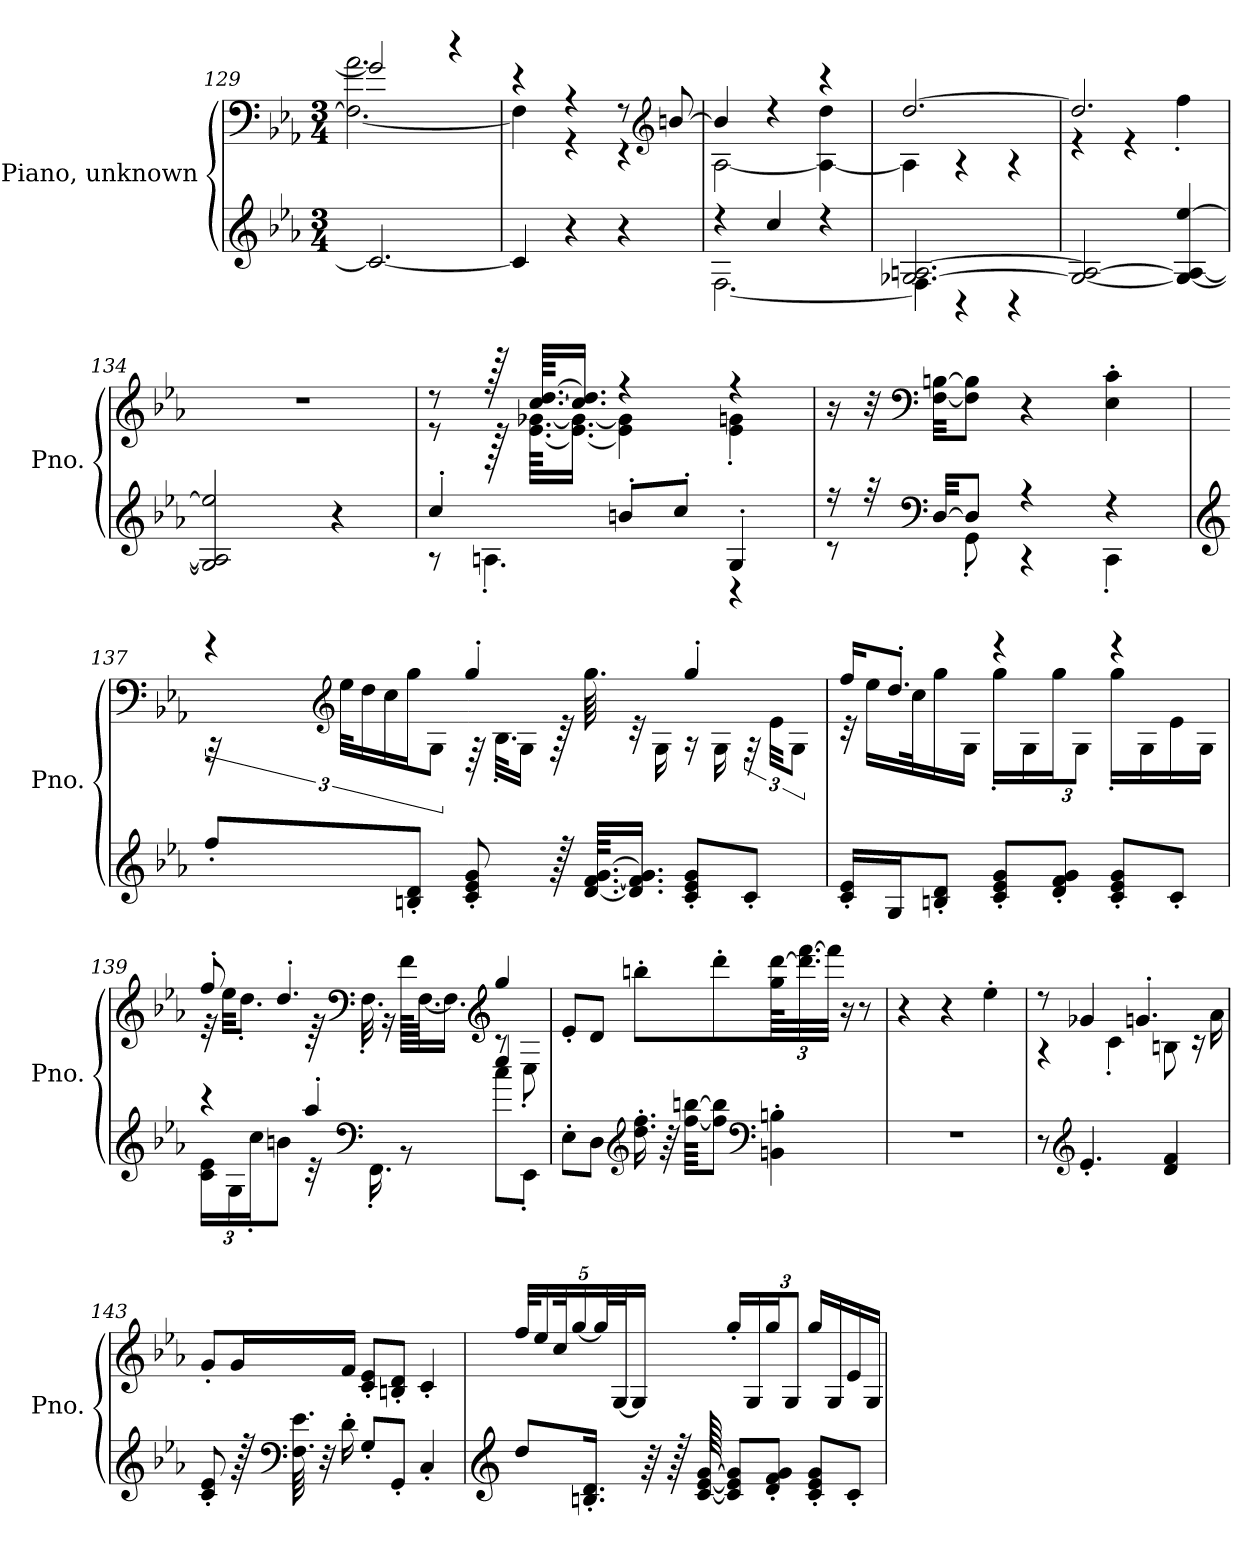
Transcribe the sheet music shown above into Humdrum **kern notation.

**kern	**kern
*part1	*part1
*staff2	*staff1
*I"Piano, unknown	*
*I'Pno.	*
*clefG2	*clefF4
*k[b-e-a-]	*k[b-e-a-]
*M3/4	*M3/4
=129	=129
*	*^
2.c/_	2g/]	2.F\_ 2.a-\
.	4r	.
=130	=130	=130
4c/]	4r	4F\]
4r	4r	4r
4r	8r	4r
*	*clefG2	*
.	[8bn/	.
=131	=131	=131
*^	*	*
4r	[2.F\	4b/]	[2A-\
4cc/	.	4r	.
4r	.	4r	4A-\_ 4dd\
=132	=132	=132	=132
[2.G-X/ [2.An/	4F\]	[2.dd/	4A-\]
.	4r	.	4r
.	4r	.	4r
*v	*v	*	*
=133	=133	=133
2G-/_ 2A/_	2.dd/]	4r
.	.	4r
4G-/_ 4A/_ [4ee-/	.	4ff'\
*	*v	*v
=134	=134
2G-/] 2A/] 2ee-/]	2.r
4r	.
!!LO:LB:g=z
=135	=135
*^	*^
4cc'/	8r	8r	8r
.	4.An'\	128r	128r
.	.	[64.cc/ [64.dd/KKLL	[64.e-\ [64.g-X\KKLL
.	.	16.cc/] 16.dd/]JJ	16.e-\_ 16.g-\_JJ
8bn'/L	.	4r	4e-\] 4g-\]
8cc'/J	.	.	.
4G'/	4r	4r	4e-\' 4gn\'
*	*	*v	*v
=136	=136	=136
16r	8r	16r
32r	.	32r
*clefF4	*	*clefF4
[32D/KKL	.	[32F\ [32Bn\KKL
8D/J]	8GG'\	8F\] 8B\]J
4r	4r	4r
4r	4CC'\	4E-\' 4c\'
*v	*v	*
!!LO:PB:g=z
=137	=137
*clefG2	*
*	*^
8ff'/L	4r	48r
*	*clefG2	*
.	.	48ee-\KLL
.	.	24dd\
.	.	24cc\
*	*	*Xbrackettup
8Bn/' 8d/'J	.	24gg\J
.	.	12G\J
8c/' 8e-/' 8g/'	4gg'/	64r
.	.	32.B-'\KLL
.	.	16G\JJ
128r	.	128r
[64.d/ [64.f/ [64.g/KKLL	.	64.gg\
16.d/] 16.f/] 16.g/]JJ	.	32r
.	.	16G\
8c/' 8e-/' 8g/'L	4gg'/	16r
.	.	16G\
*	*	*brackettup
8c'/J	.	48r
.	.	48e-\KKL
.	.	12G\J
=138	=138	=138
16c/' 16e-/'LL	16ff/KL	32r
.	.	16ee-\LL
16G/J	8.dd'/J	.
.	.	32cc\K
8Bn/' 8d/'J	.	16gg\
.	.	16G\JJ
8c/' 8e-/' 8g/'L	4r	16gg'\LL
.	.	16G\
*	*	*Xbrackettup
8d/' 8f/' 8g/'J	.	24gg\J
.	.	12G\J
8c/' 8e-/' 8g/'L	4r	16gg'\LL
.	.	16G\
8c'/J	.	16e-\
.	.	16G\JJ
!!LO:LB:g=z	!!
=139	=139	=139
*^	*	*
*	*Xbrackettup	*	*
4r	24c\ 24e-\LL	8ff'/	32r
.	.	.	32ee-\KKL
.	24G\	.	.
.	.	.	8.dd'\J
.	24cc'\J	.	.
.	8bn\J	4.dd'/	.
4aa-'/	32r	.	64r
*	*	*clefF4	*
.	.	.	32.F'\
*clefF4	*	*	*
.	16.FF'\	.	.
.	.	.	16r
.	8r	.	128f\KLLLL
.	.	.	[64.F\JJ
.	.	.	16.F\JJ]
*	*	*clefG2	*
4ee-/	8cc\L	4gg/	8r
.	8EE-'\J	.	8E-'\
*v	*v	*	*
*	*v	*v
=140	=140
8E-'\L	8e-'/L
8D\J	8d/J
*clefG2	*
16.dd\' 16.ff\'	8bbn'\L
64r	.
[64ff\ [64bbn\KKKL	.
8ff\] 8bb\]J	8ddd'\
*clefF4	*
4BBn\' 4Bn\'	96gg\ [96ddd\KLL
.	48.ddd\] [48.fff\
.	48fff\JJJ]
.	16r
.	8r
=141	=141
2.r	4r
.	4r
.	4ee-'\
!!LO:LB:g=z
=142	=142
*	*^
8r	8r	4r
*clefG2	*	*
4.e-'/	4g-X/	.
.	.	4c'\
.	4.gn'/	.
4d/ 4f/	.	8Bn\
.	.	16r
.	.	16a-\
*	*v	*v
=143	=143
8c/' 8e-/'	8g'/L
128r	16g/L
*clefF4	*
64.F\ 64.e-\	.
32r	.
16d'\	16f/JJ
8G'/L	8c/' 8e-/'L
8GG'/J	8Bn/' 8d/'J
4C'/	4c'/
=144	=144
*clefG2	*
8dd/L	40ff/KLL
.	20ee-/
.	40cc/K
.	[20gg/
16.Bn/' 16.d/'Jk	.
.	40gg/L]
.	[40G/J
.	20G/JJ]
64r	.
128r	.
[128c/ [128e-/ [128g/	.
8c/] 8e-/] 8g/]L	16gg'/LL
.	16G/
8d/' 8f/' 8g/'J	24gg/J
.	12G/J
8c/' 8e-/' 8g/'L	16gg/LL
.	16G/
8c'/J	16e-/
.	16G/JJ
=	=
*-	*-
